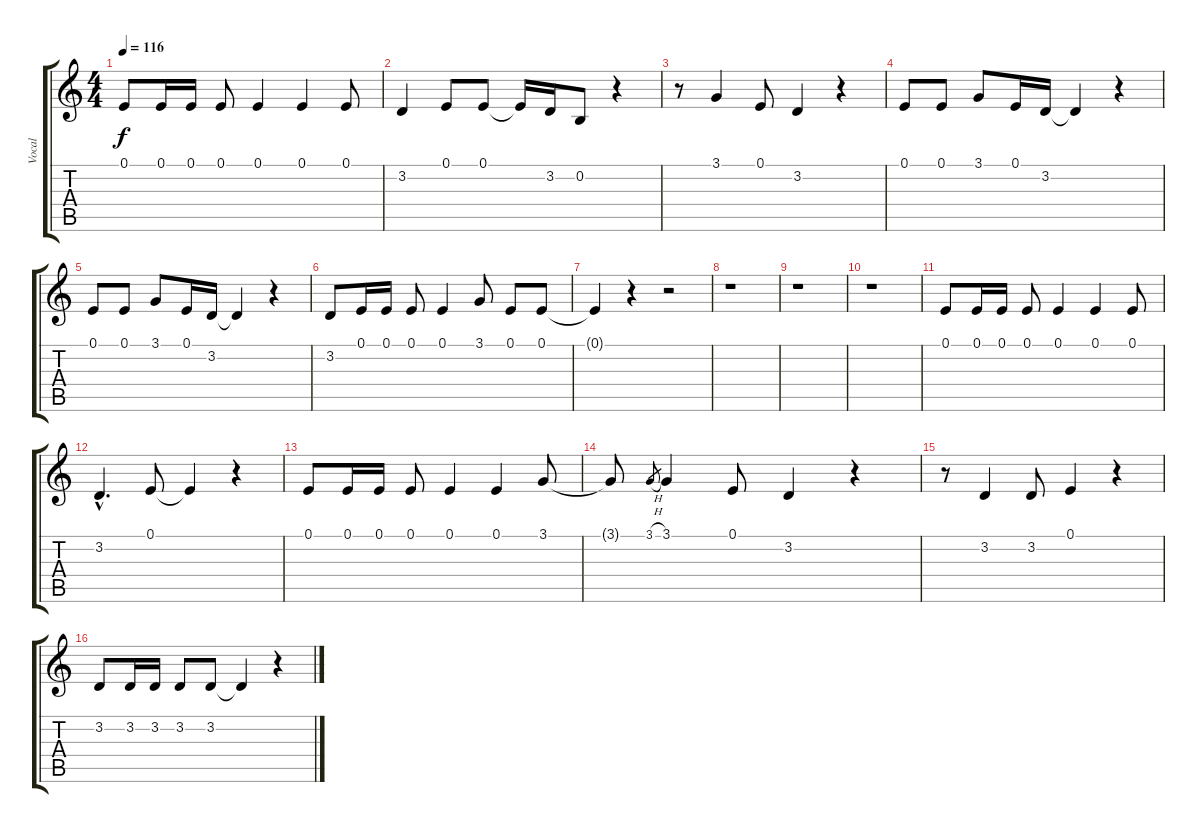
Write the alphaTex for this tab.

\track ("Vocal" "Vocal") {instrument trumpet}
\staff {score tabs}
\tuning (E4 B3 G3 D3 A2 E2) {hide}
\ts (4 4)
\tempo 116
\clef g2
\ks c
0.1.8{dy f} 0.1.16 0.1.16 0.1.8 0.1.4 0.1.4 0.1.8 |
3.2.4 0.1.8 0.1.8 0.1{t}.16 3.2.16 0.2.8 r.4 |
r.8 3.1.4 0.1.8 3.2.4 r.4 |
0.1.8 0.1.8 3.1.8 0.1.16 3.2.16 3.2{t}.4 r.4 |
0.1.8 0.1.8 3.1.8 0.1.16 3.2.16 3.2{t}.4 r.4 |
3.2.8 0.1.16 0.1.16 0.1.8 0.1.4 3.1.8 0.1.8 0.1.8 |
0.1{t}.4 r.4 r.2 |
r.1 |
r.1 |
r.1 |
0.1.8 0.1.16 0.1.16 0.1.8 0.1.4 0.1.4 0.1.8 |
3.2{hac}.4{d} 0.1.8 0.1{t}.4 r.4 |
0.1.8 0.1.16 0.1.16 0.1.8 0.1.4 0.1.4 3.1.8 |
3.1{t}.8 3.1{h}.8{gr} 3.1.4 0.1.8 3.2.4 r.4 |
r.8 3.2.4 3.2.8 0.1.4 r.4 |
3.2.8 3.2.16 3.2.16 3.2.8 3.2.8 3.2{t}.4 r.4
